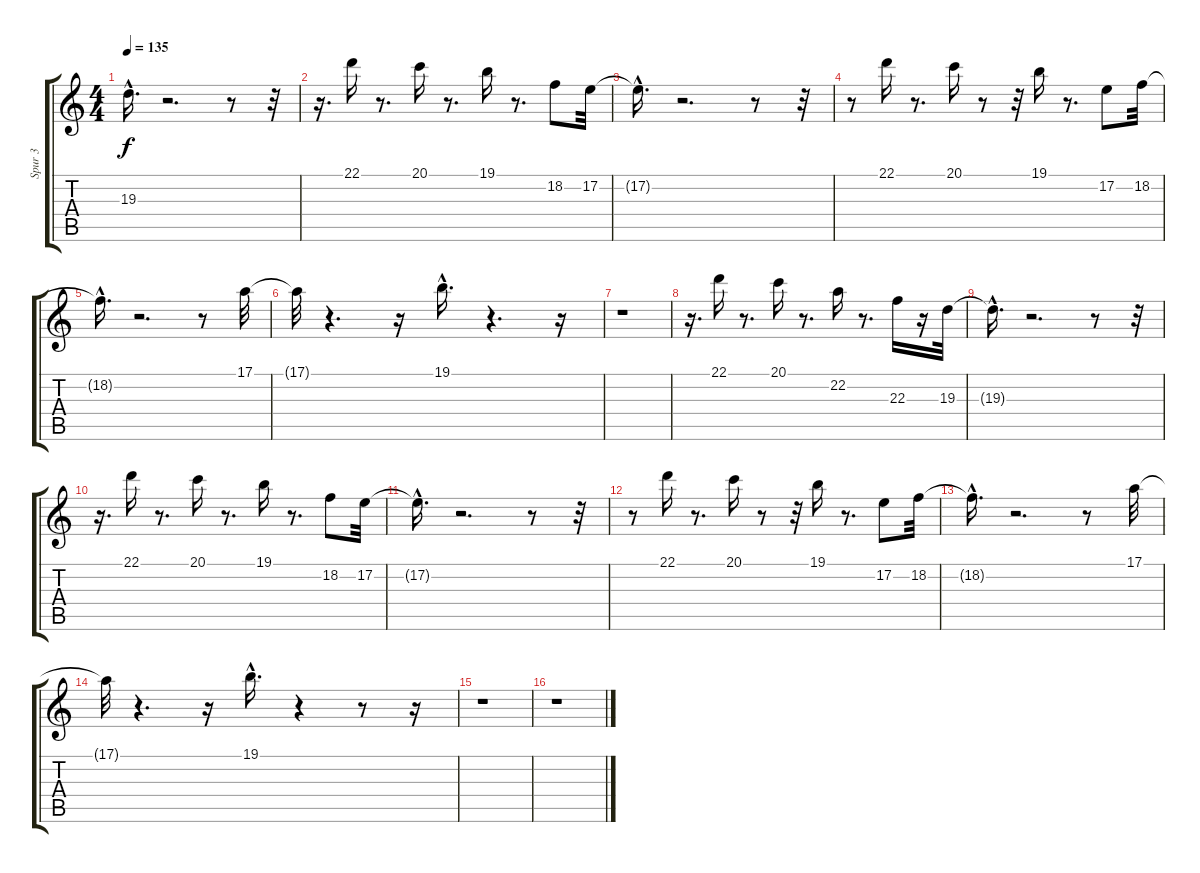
\track ("Spur 3" "Spur 3") {instrument synthstrings2}
\staff {score tabs}
\tuning (E4 B3 G3 D3 A2 E2) {hide}
\ts (4 4)
\tempo 135
\clef g2
\ks c
19.3{hac t}.16{d dy f} r.2{d} r.8 r.32 |
r.16{d} 22.1.16 r.8{d} 20.1.16 r.8{d} 19.1.16 r.8{d} 18.2.8 17.2.32 |
17.2{hac t}.16{d} r.2{d} r.8 r.32 |
r.8 22.1.16 r.8{d} 20.1.16 r.8 r.32 19.1.16 r.8{d} 17.2.8 18.2.32 |
18.2{hac t}.16{d} r.2{d} r.8 17.1.32 |
17.1{t}.32 r.4{d} r.16 19.1{hac}.16{d} r.4{d} r.16 |
r.1 |
r.16{d} 22.1.16 r.8{d} 20.1.16 r.8{d} 22.2.16 r.8{d} 22.3.16 r.16 19.3.32 |
19.3{hac t}.16{d} r.2{d} r.8 r.32 |
r.16{d} 22.1.16 r.8{d} 20.1.16 r.8{d} 19.1.16 r.8{d} 18.2.8 17.2.32 |
17.2{hac t}.16{d} r.2{d} r.8 r.32 |
r.8 22.1.16 r.8{d} 20.1.16 r.8 r.32 19.1.16 r.8{d} 17.2.8 18.2.32 |
18.2{hac t}.16{d} r.2{d} r.8 17.1.32 |
17.1{t}.32 r.4{d} r.16 19.1{hac}.16{d} r.4 r.8 r.16 |
r.1 |
r.1
